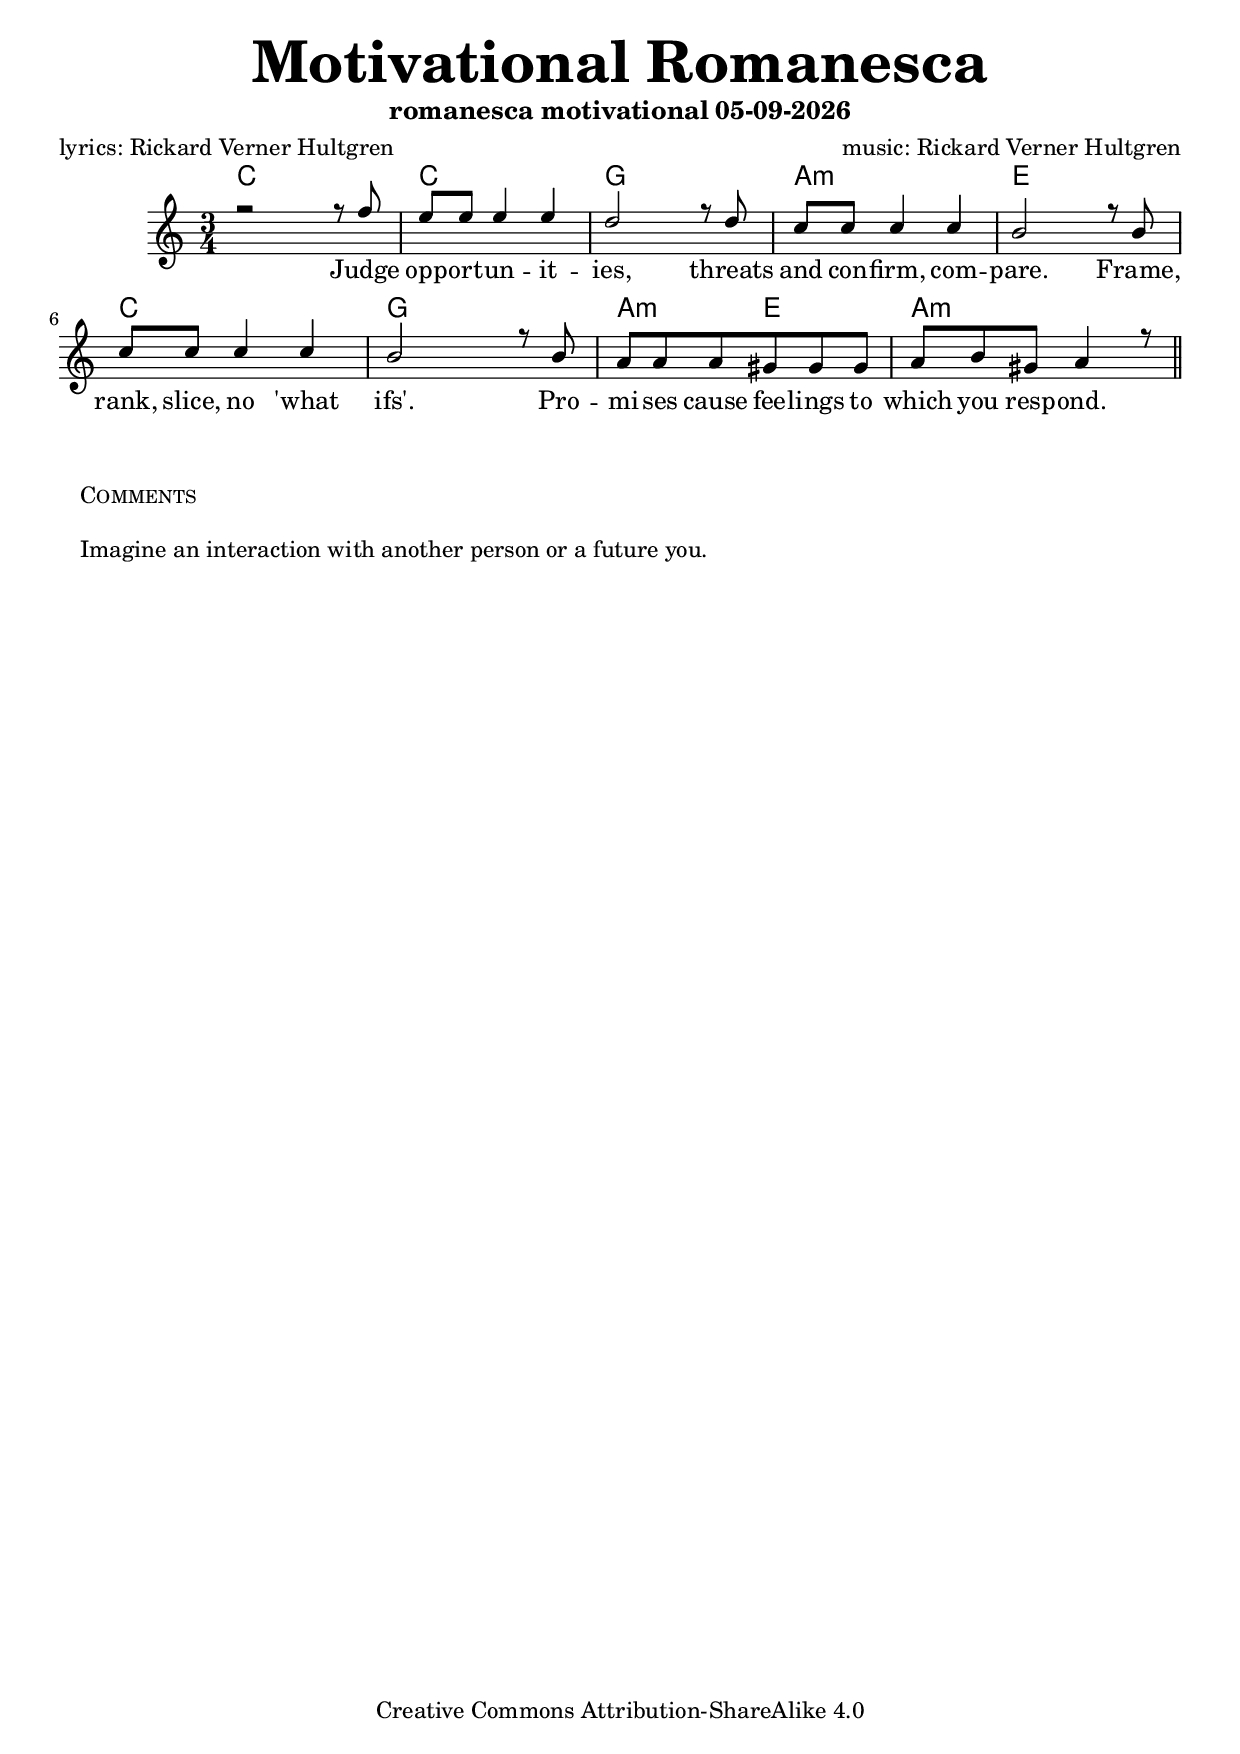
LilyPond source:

%%
%%Copyright 2018 Rickard Verner Hultgren
%%Redistribution and use in source and binary forms, with or without modification, are permitted provided that the following conditions are met:
%%1. Redistributions of source code must retain the above copyright notice, this list of conditions and the following disclaimer.
%%2. Redistributions in binary form must reproduce the above copyright notice, this list of conditions and the following disclaimer in the documentation and/or other materials provided with the distribution.
%%THIS SOFTWARE IS PROVIDED BY THE COPYRIGHT HOLDERS AND CONTRIBUTORS "AS IS" AND ANY EXPRESS OR IMPLIED WARRANTIES, INCLUDING, BUT NOT LIMITED TO, THE IMPLIED WARRANTIES OF MERCHANTABILITY AND FITNESS FOR A PARTICULAR PURPOSE ARE DISCLAIMED. IN NO EVENT SHALL THE COPYRIGHT HOLDER OR CONTRIBUTORS BE LIABLE FOR ANY DIRECT, INDIRECT, INCIDENTAL, SPECIAL, EXEMPLARY, OR CONSEQUENTIAL DAMAGES (INCLUDING, BUT NOT LIMITED TO, PROCUREMENT OF SUBSTITUTE GOODS OR SERVICES; LOSS OF USE, DATA, OR PROFITS; OR BUSINESS INTERRUPTION) HOWEVER CAUSED AND ON ANY THEORY OF LIABILITY, WHETHER IN CONTRACT, STRICT LIABILITY, OR TORT (INCLUDING NEGLIGENCE OR OTHERWISE) ARISING IN ANY WAY OUT OF THE USE OF THIS SOFTWARE, EVEN IF ADVISED OF THE POSSIBILITY OF SUCH DAMAGE.


\version "2.18.2"
 
%%\include "svenska.ly"
%%\include "english.ly"

swing = \mark \markup { 
  \line \general-align #Y #DOWN { 
  \score { \new Staff \with {
    fontSize = #-2
    \override StaffSymbol #'line-count = #0 
    \override VerticalAxisGroup #'Y-extent = #'(0 . 0)
  }
  \relative { 
    \stemUp 
    \override Score.SpacingSpanner 
      #'common-shortest-duration = #(ly:make-moment 3 16)
    \override Beam #'positions = #'(2.5 . 2.5)
  }}
  
  }
}

date = #(strftime "%d-%m-%Y" (localtime (current-time)))

italic = {
  \override Lyrics.LyricText.font-shape = #'italic
  
}

bold = {

  \override Lyrics.LyricText.font-series = #'bold
}

normal = {
  \revert Lyrics.LyricText.font-shape
  \revert Lyrics.LyricText.font-series
}


\header {
  title = \markup {  \fontsize #4"Motivational Romanesca"}
  subtitle = \markup {  "romanesca motivational" \date }
  poet = "lyrics: Rickard Verner Hultgren"
  composer = "music: Rickard Verner Hultgren"
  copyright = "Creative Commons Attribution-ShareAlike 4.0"
}

keyTime = { \key c \major \time 3/4 }
ManualOneVoiceOneMusic = \relative c' {

      
  		%r2 r4 r8 d'8
  		r2 r8 f'8
  		e8 e e4 e4  
  		d2 r8 d8
                c8 c8 c4 c
                b2 r8 b8
                %b2 r8 b8
		c8 c8 c4 c
		%b2.
		b2 r8 b8
		a8 a a gis gis gis
                a b gis a4 r8 ||

        	
		
}


ManualTwoTwoMusic = \relative c {
 <b d f g>1 <c d f a >1  <c e g>1 <b d f g>1 <c e g>1 <c e g>1 <c e g>1 <c e g>1 <c d f a>1 <c d f a>1 <c e g>1 <c e g>1 \bar ":|"
}



\layout {
  \context {
    \Score
    proportionalNotationDuration = #(ly:make-moment 1 4)
    
  }
}

\score {
  <<  % PianoStaff and Pedal Staff must be simultaneous
    \new PianoStaff <<
      \chords { c2. c2. g2. a2.:m e2. c2. g2. a4.:m e4. a2.:m}
      \new Staff = "ManualOne" <<
\textLengthOn
s1*6^\markup {  }
\keyTime  % set key and time signature
        \clef "treble"
        \new Voice {
          \swing
          \voiceOne
         
          \ManualOneVoiceOneMusic
          \bar "||"
        }
        \addlyrics {
        Judge opp -- ort -- un -- it -- ies, threats and con -- firm, com -- pare. Frame, rank, slice, no 'what ifs'. Pro -- mi -- ses cause fee -- lings to which you resp -- ond.
        Judge threats, con -- firm, com -- pare. How to man -- age dead -- lines? Chunk down, rule out 'what ifs'. Pro -- mi -- ses cause fee -- lings to which you resp -- ond.
        Si -- tu -- a -- tion of now. Con -- fir -- ma -- tion of views. How to make an imp -- act? Pro -- mi -- ses cause fee -- lings to which you resp -- ond.
        What I praise and blame, de -- ter -- mines the fair roles. See dares, mu -- tua -- lize, and re -- ass -- ay what to do first.
        [Name]'s role is to ---. The fair goal is to ---. Cre -- ate a win win game. Re -- ass -- ay what to do first.
        } 
      >>  % end ManualOne Staff context
      %%\new Staff = "ManualTwo" \with {

      
      %%} <<
      %%  \keyTime
      %%  \clef "bass"
      %%  \new Voice {
      %%    \ManualTwoTwoMusic
      %%   \bar "||"
      %%  }
       
      %%>>   % end ManualTwo Staff context
      
    >>
>>    
\layout {}
\midi {\tempo 4 = 90}
}
    
    




#(define-markup-list-command (paragraph layout props args) (markup-list?)
  (interpret-markup-list layout props
   (make-justified-lines-markup-list (cons (make-hspace-markup 2) args))))

\markuplist {
    \vspace #2
    \paragraph { \smallCaps{Comments}}
    \vspace #.75
    \paragraph {Imagine an interaction with another person or a future you.}
  }
